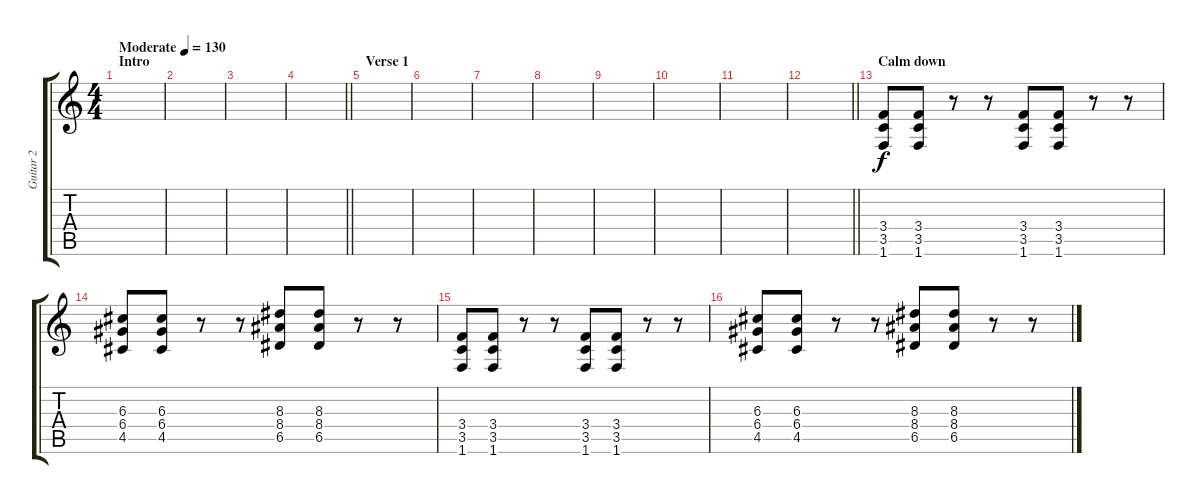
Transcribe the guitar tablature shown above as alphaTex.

\track ("Guitar 2" "Guitar 2") {instrument overdrivenguitar}
\staff {score tabs}
\tuning (E4 B3 G3 D3 A2 E2) {hide}
\ts (4 4)
\section ("" "Intro")
\tempo (130 "Moderate")
\clef g2
\ks c
|
|
|
\barLineRight lightlight
|
\section ("" "Verse 1")
|
|
|
|
|
|
|
\barLineRight lightlight
|
\section ("" "Calm down")
(3.4 3.5 1.6).8 (3.4 3.5 1.6).8 r.8 r.8 (3.4 3.5 1.6).8 (3.4 3.5 1.6).8 r.8 r.8 |
(6.3 6.4 4.5).8 (6.3 6.4 4.5).8 r.8 r.8 (8.3 8.4 6.5).8 (8.3 8.4 6.5).8 r.8 r.8 |
(3.4 3.5 1.6).8 (3.4 3.5 1.6).8 r.8 r.8 (3.4 3.5 1.6).8 (3.4 3.5 1.6).8 r.8 r.8 |
(6.3 6.4 4.5).8 (6.3 6.4 4.5).8 r.8 r.8 (8.3 8.4 6.5).8 (8.3 8.4 6.5).8 r.8 r.8
